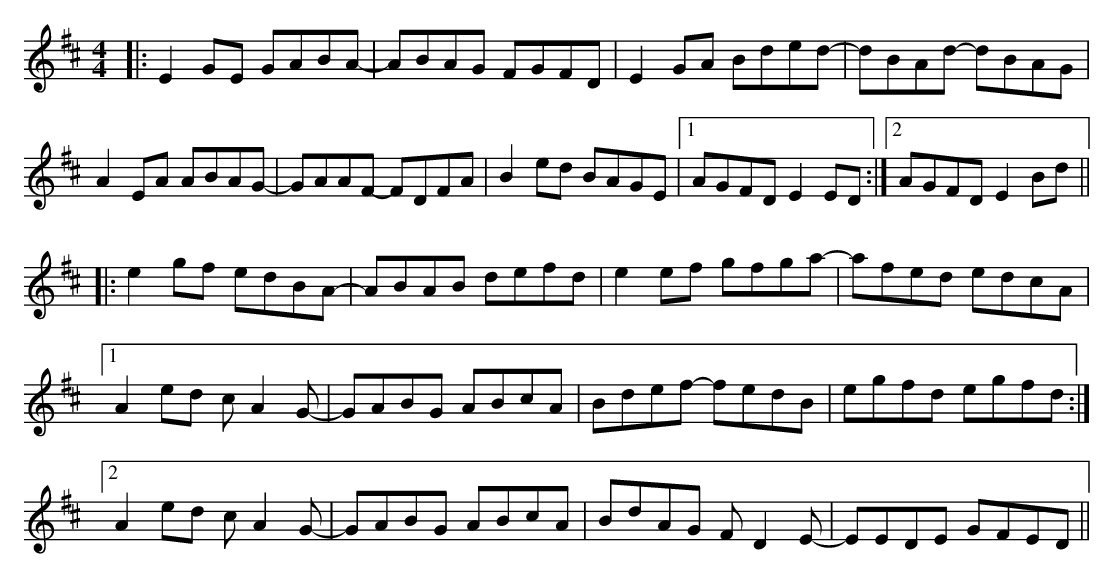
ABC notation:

X:1
M:4/4
K:Edor
|:E2 GE GABA-|ABAG FGFD|E2 GA Bded-|dBAd- dBAG|
A2 EA ABAG-|GAAF- FDFA|B2 ed BAGE|1 AGFD E2 ED:|2 AGFD E2 Bd||
|:e2 gf edBA-|ABAB defd|e2 ef gfga-|afed edcA|
[1 A2 ed c A2 G-|GABG ABcA|Bdef- fedB|egfd egfd:|
[2 A2 ed c A2 G-|GABG ABcA|BdAG F D2 E-|EEDE GFED||
